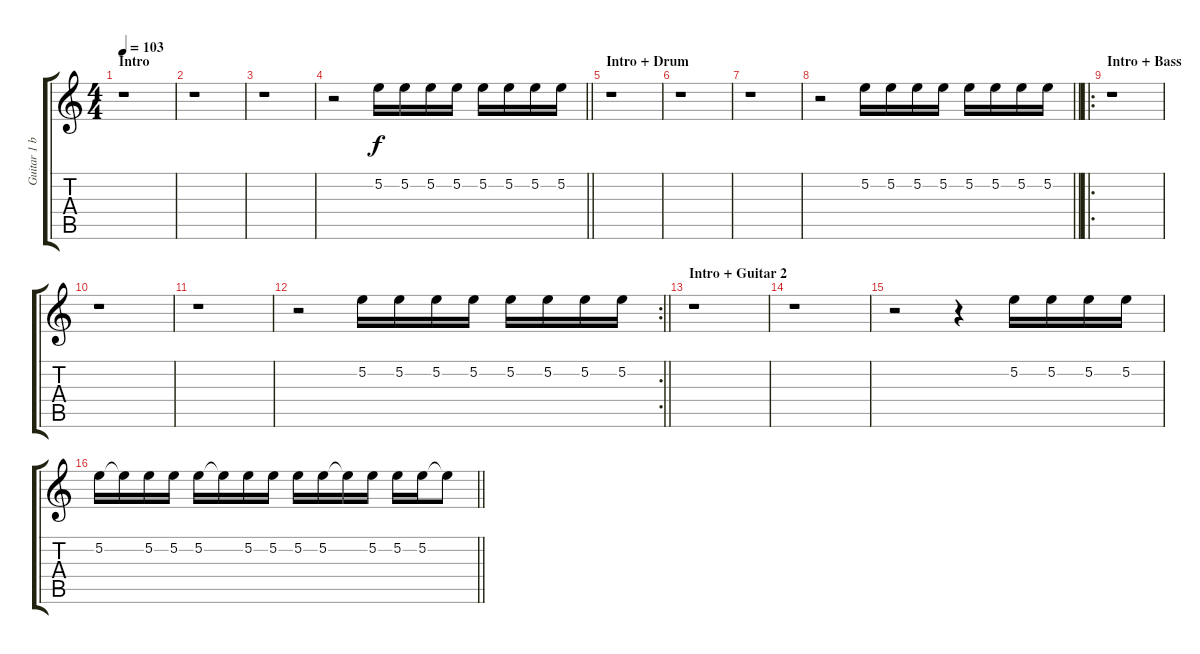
\track ("Guitar 1 b" "Guitar 1 b") {instrument overdrivenguitar}
\staff {score tabs}
\tuning (E4 B3 G3 D3 A2 D2) {hide}
\ts (4 4)
\section ("" "Intro")
\tempo 103
\clef g2
\ks c
r.1{dy f instrument overdrivenguitar} |
r.1 |
r.1 |
\barLineRight lightlight
r.2 5.2.16 5.2.16 5.2.16 5.2.16 5.2.16 5.2.16 5.2.16 5.2.16 |
\section ("" "Intro + Drum")
r.1 |
r.1 |
r.1 |
\barLineRight lightlight
r.2 5.2.16 5.2.16 5.2.16 5.2.16 5.2.16 5.2.16 5.2.16 5.2.16 |
\ro
\section ("" "Intro + Bass")
r.1 |
r.1 |
r.1 |
\rc 2
\barLineRight lightlight
r.2 5.2.16 5.2.16 5.2.16 5.2.16 5.2.16 5.2.16 5.2.16 5.2.16 |
\section ("" "Intro + Guitar 2")
r.1 |
r.1 |
r.2 r.4 5.2.16 5.2.16 5.2.16 5.2.16 |
\barLineRight lightlight
5.2.16 5.2{t}.16 5.2.16 5.2.16 5.2.16 5.2{t}.16 5.2.16 5.2.16 5.2.16 5.2.16 5.2{t}.16 5.2.16 5.2.16 5.2.16 5.2{t}.8
